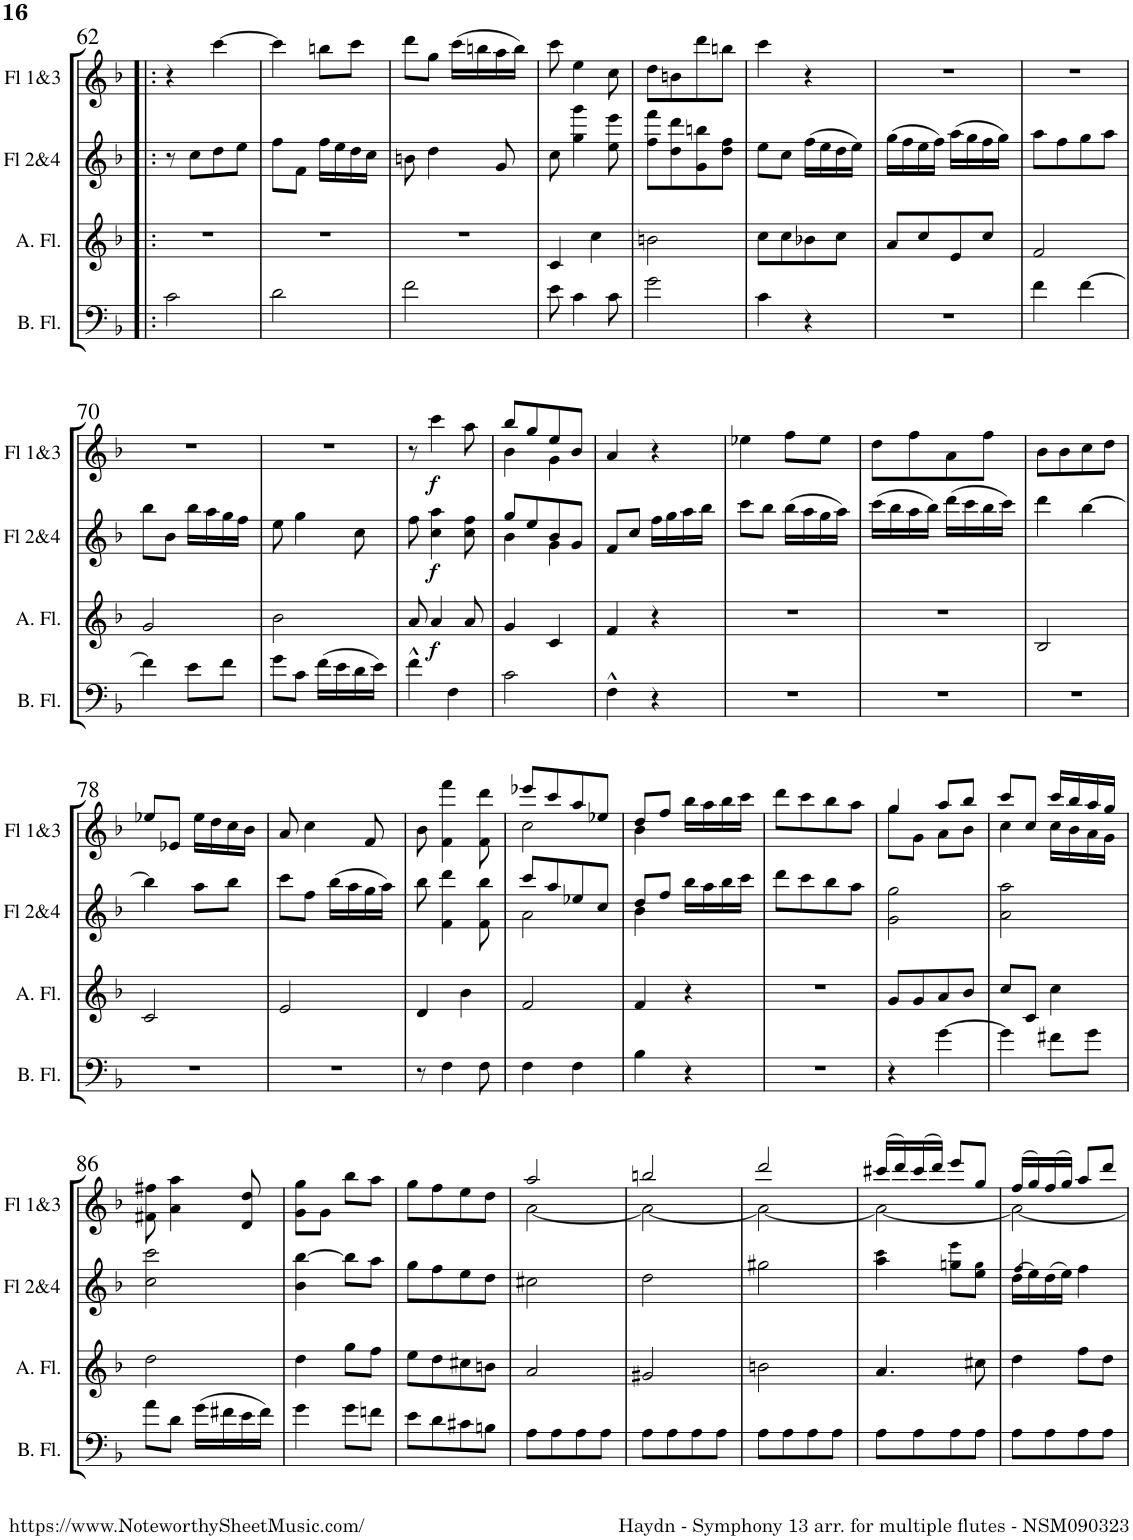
**kern	**kern	**dynam	**kern	**dynam	**kern	**dynam
*part4	*part3	*part3	*part2	*part2	*part1	*part1
*staff4	*staff3	*staff3	*staff2	*staff2	*staff1	*staff1
*I"Bass Flute	*I"Alto Flute	*	*I"Flutes 2&amp;4	*	*I"Flutes 1&amp;3	*
*I'B. Fl.	*I'A. Fl.	*	*I'Fl 2&amp;4	*	*I'Fl 1&amp;3	*
!!LO:PB:g=z
*clefF4	*clefG2	*	*clefG2	*	*clefG2	*
*k[b-]	*k[b-]	*	*k[b-]	*	*k[b-]	*
*M2/4	*M2/4	*	*M2/4	*	*M2/4	*
=62!|:	=62!|:	=62!|:	=62!|:	=62!|:	=62!|:	=62!|:
2c\	2r	.	8r	.	4r	.
.	.	.	8cc\L	.	.	.
.	.	.	8dd\	.	[4ccc\	.
.	.	.	8ee\J	.	.	.
=63	=63	=63	=63	=63	=63	=63
2d\	2r	.	8ff\L	.	4ccc\]	.
.	.	.	8f\J	.	.	.
.	.	.	16ff\LL	.	8bbn\L	.
.	.	.	16ee\	.	.	.
.	.	.	16dd\	.	8ccc\J	.
.	.	.	16cc\JJ	.	.	.
=64	=64	=64	=64	=64	=64	=64
2f\	2r	.	8bn\	.	8ddd\L	.
.	.	.	4dd\	.	8gg\J	.
.	.	.	.	.	(16ccc\LL	.
.	.	.	.	.	16bbn\	.
.	.	.	8g/	.	16aa\	.
.	.	.	.	.	16bb\JJ)	.
=65	=65	=65	=65	=65	=65	=65
8e\	4c/	.	8cc\	.	8ccc\	.
4c\	.	.	4gg\ 4ggg\	.	4ee\	.
.	4cc\	.	.	.	.	.
8c\	.	.	8ee\ 8eee\	.	8cc\	.
=66	=66	=66	=66	=66	=66	=66
2g\	2bn\	.	8ff\ 8fff\L	.	8dd\L	.
.	.	.	8dd\ 8ddd\	.	8bn\	.
.	.	.	8g\ 8bbn\	.	8ddd\	.
.	.	.	8dd\ 8ff\J	.	8bbn\J	.
=67	=67	=67	=67	=67	=67	=67
4c\	8cc\L	.	8ee\L	.	4ccc\	.
.	8cc\	.	8cc\J	.	.	.
4r	8b-X\	.	(16ff\LL	.	4r	.
.	.	.	16ee\	.	.	.
.	8cc\J	.	16dd\	.	.	.
.	.	.	16ee\JJ)	.	.	.
=68	=68	=68	=68	=68	=68	=68
2r	8a/L	.	(16gg\LL	.	2r	.
.	.	.	16ff\	.	.	.
.	8cc/	.	16ee\	.	.	.
.	.	.	16ff\JJ)	.	.	.
.	8e/	.	(16aa\LL	.	.	.
.	.	.	16gg\	.	.	.
.	8cc/J	.	16ff\	.	.	.
.	.	.	16gg\JJ)	.	.	.
=69	=69	=69	=69	=69	=69	=69
4f\	2f/	.	8aa\L	.	2r	.
.	.	.	8ff\	.	.	.
[4f\	.	.	8gg\	.	.	.
.	.	.	8aa\J	.	.	.
!!LO:LB:g=z
=70	=70	=70	=70	=70	=70	=70
4f\]	2g/	.	8bb-\L	.	2r	.
.	.	.	8b-\J	.	.	.
8e\L	.	.	16bb-\LL	.	.	.
.	.	.	16aa\	.	.	.
8f\J	.	.	16gg\	.	.	.
.	.	.	16ff\JJ	.	.	.
=71	=71	=71	=71	=71	=71	=71
*	*	*	*	*	*^	*
8g\L	2b-\	.	8ee\	.	2r	8ee	.
8c\J	.	.	4gg\	.	.	4gg	.
(16f\LL	.	.	.	.	.	.	.
16e\	.	.	.	.	.	.	.
16d\	.	.	8cc\	.	.	8cc	.
16e\JJ)	.	.	.	.	.	.	.
*	*	*	*	*	*v	*v	*
=72	=72	=72	=72	=72	=72	=72
4f^^\	8a/	.	8ff\	.	8r	.
!	!	!LO:DY:b	!	!LO:DY:b	!	!LO:DY:b
.	4a/	f	4cc\ 4aa\	f	4ccc\	f
4F\	.	.	.	.	.	.
.	8a/	.	8cc\ 8ff\	.	8aa\	.
=73	=73	=73	=73	=73	=73	=73
*	*	*	*^	*	*^	*
2c\	4g/	.	8gg/L	4b-\	.	8bb-/L	4b-\	.
.	.	.	8ee/	.	.	8gg/	.	.
.	4c/	.	8b-/	4g\	.	8ee/	4g\	.
.	.	.	8g/J	.	.	8b-/J	.	.
*	*	*	*v	*v	*	*	*	*
*	*	*	*	*	*v	*v	*
=74	=74	=74	=74	=74	=74	=74
4F^^\	4f/	.	8f/L	.	4a/	.
.	.	.	8cc/J	.	.	.
4r	4r	.	16ff\LL	.	4r	.
.	.	.	16gg\	.	.	.
.	.	.	16aa\	.	.	.
.	.	.	16bb-\JJ	.	.	.
=75	=75	=75	=75	=75	=75	=75
2r	2r	.	8ccc\L	.	4ee-X\	.
.	.	.	8bb-\J	.	.	.
.	.	.	(16bb-\LL	.	8ff\L	.
.	.	.	16aa\	.	.	.
.	.	.	16gg\	.	8ee-\J	.
.	.	.	16aa\JJ)	.	.	.
=76	=76	=76	=76	=76	=76	=76
2r	2r	.	(16ccc\LL	.	8dd\L	.
.	.	.	16bb-\	.	.	.
.	.	.	16aa\	.	8ff\	.
.	.	.	16bb-\JJ)	.	.	.
.	.	.	(16ddd\LL	.	8a\	.
.	.	.	16ccc\	.	.	.
.	.	.	16bb-\	.	8ff\J	.
.	.	.	16ccc\JJ)	.	.	.
=77	=77	=77	=77	=77	=77	=77
*^	*	*	*	*	*	*
2r	2B-	2B-/	.	4ddd\	.	8b-\L	.
.	.	.	.	.	.	8b-\	.
.	.	.	.	[4bb-\	.	8cc\	.
.	.	.	.	.	.	8dd\J	.
!!LO:LB:g=z
=78	=78	=78	=78	=78	=78	=78	=78
2r	2c	2c/	.	4bb-\]	.	8ee-X/L	.
.	.	.	.	.	.	8e-X/J	.
.	.	.	.	8aa\L	.	16ee-\LL	.
.	.	.	.	.	.	16dd\	.
.	.	.	.	8bb-\J	.	16cc\	.
.	.	.	.	.	.	16b-\JJ	.
=79	=79	=79	=79	=79	=79	=79	=79
2r	2e	2e/	.	8ccc\L	.	8a/	.
.	.	.	.	8ff\J	.	4cc\	.
.	.	.	.	(16bb-\LL	.	.	.
.	.	.	.	16aa\	.	.	.
.	.	.	.	16gg\	.	8f/	.
.	.	.	.	16aa\JJ)	.	.	.
*v	*v	*	*	*	*	*	*
=80	=80	=80	=80	=80	=80	=80
8r	4d/	.	8bb-\	.	8b-\	.
4F\	.	.	4f\ 4ddd\	.	4f\ 4fff\	.
.	4b-\	.	.	.	.	.
8F\	.	.	8f\ 8bb-\	.	8f\ 8ddd\	.
=81	=81	=81	=81	=81	=81	=81
*	*	*	*^	*	*^	*
4F\	2f/	.	8ccc/L	2a\	.	8eee-X/L	2cc\	.
.	.	.	8aa/	.	.	8ccc/	.	.
4F\	.	.	8ee-X/	.	.	8aa/	.	.
.	.	.	8cc/J	.	.	8ee-X/J	.	.
=82	=82	=82	=82	=82	=82	=82	=82	=82
4B-\	4f/	.	8dd/L	4b-\	.	8dd/L	4b-\	.
.	.	.	8ff/J	.	.	8ff/J	.	.
4r	4r	.	16bb-\LL	4ryy	.	16bb-\LL	4ryy	.
.	.	.	16aa\	.	.	16aa\	.	.
.	.	.	16bb-\	.	.	16bb-\	.	.
.	.	.	16ccc\JJ	.	.	16ccc\JJ	.	.
*	*	*	*v	*v	*	*	*	*
*	*	*	*	*	*v	*v	*
=83	=83	=83	=83	=83	=83	=83
2r	2r	.	8ddd\L	.	8ddd\L	.
.	.	.	8ccc\	.	8ccc\	.
.	.	.	8bb-\	.	8bb-\	.
.	.	.	8aa\J	.	8aa\J	.
=84	=84	=84	=84	=84	=84	=84
*	*	*	*	*	*^	*
4r	8g/L	.	2g\ 2gg\	.	4gg/	8gg\L	.
.	8g/	.	.	.	.	8g\J	.
[4g\	8a/	.	.	.	8aa/L	8a\L	.
.	8b-/J	.	.	.	8bb-/J	8b-\J	.
=85	=85	=85	=85	=85	=85	=85	=85
4g\]	8cc/L	.	2a\ 2aa\	.	8ccc/L	4cc\	.
.	8c/J	.	.	.	8cc/J	.	.
8f#X\L	4cc\	.	.	.	16ccc/LL	16cc\LL	.
.	.	.	.	.	16bb-/	16b-\	.
8g\J	.	.	.	.	16aa/	16a\	.
.	.	.	.	.	16gg/JJ	16g\JJ	.
*	*	*	*	*	*v	*v	*
!!LO:LB:g=z
=86	=86	=86	=86	=86	=86	=86
8a\L	2dd\	.	2cc\ 2ccc\	.	8f#X\ 8ff#X\	.
8d\J	.	.	.	.	4a\ 4aa\	.
(16g\LL	.	.	.	.	.	.
16f#X\	.	.	.	.	.	.
16e\	.	.	.	.	8d/ 8dd/	.
16f#\JJ)	.	.	.	.	.	.
=87	=87	=87	=87	=87	=87	=87
4g\	4dd\	.	4b-\ [4bb-\	.	8g\ 8gg\L	.
.	.	.	.	.	8g\J	.
8g\L	8gg\L	.	8bb-\L]	.	8bb-\L	.
8fn\J	8ff\J	.	8aa\J	.	8aa\J	.
=88	=88	=88	=88	=88	=88	=88
8e\L	8ee\L	.	8gg\L	.	8gg\L	.
8d\	8dd\	.	8ff\	.	8ff\	.
8c#X\	8cc#X\	.	8ee\	.	8ee\	.
8Bn\J	8bn\J	.	8dd\J	.	8dd\J	.
=89	=89	=89	=89	=89	=89	=89
*	*	*	*	*	*^	*
8A\L	2a/	.	2cc#X\	.	2aa/	[2a\	.
8A\	.	.	.	.	.	.	.
8A\	.	.	.	.	.	.	.
8A\J	.	.	.	.	.	.	.
=90	=90	=90	=90	=90	=90	=90	=90
8A\L	2g#X/	.	2dd\	.	2bbn/	2a\_	.
8A\	.	.	.	.	.	.	.
8A\	.	.	.	.	.	.	.
8A\J	.	.	.	.	.	.	.
=91	=91	=91	=91	=91	=91	=91	=91
8A\L	2bn\	.	2gg#X\	.	2ddd/	2a\_	.
8A\	.	.	.	.	.	.	.
8A\	.	.	.	.	.	.	.
8A\J	.	.	.	.	.	.	.
=92	=92	=92	=92	=92	=92	=92	=92
8A\L	4.a/	.	4aa\ 4ccc!\	.	(16ccc#X/LL	2a\_	.
.	.	.	.	.	16ddd/)	.	.
8A\	.	.	.	.	(16ccc#/	.	.
.	.	.	.	.	16ddd/JJ)	.	.
8A\	.	.	8ggn\ 8eee!\L	.	8eee/L	.	.
8A\J	8cc#X\	.	8ee\ 8gg!\J	.	8gg/J	.	.
=93	=93	=93	=93	=93	=93	=93	=93
*	*	*	*^	*	*	*	*
8A\L	4dd\	.	(16dd\LL	4ff!/	.	(16ff/LL	2a\_	.
.	.	.	16ee\)	.	.	16gg/)	.	.
8A\	.	.	(16dd\	.	.	(16ff/	.	.
.	.	.	16ee\JJ)	.	.	16gg/JJ)	.	.
8A\	8ff\L	.	4ff\	4ryy	.	8aa/L	.	.
8A\J	8dd\J	.	.	.	.	8ddd/J	.	.
*	*	*	*v	*v	*	*	*	*
*	*	*	*	*	*v	*v	*
=	=	=	=	=	=	=
*-	*-	*-	*-	*-	*-	*-
